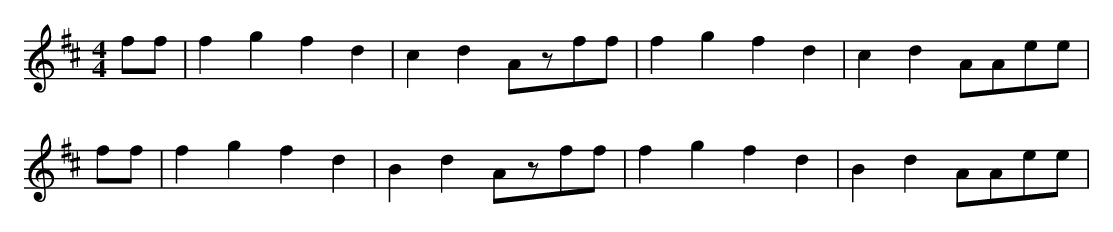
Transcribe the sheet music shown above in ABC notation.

X:1
M:4/4
K:D
ff|f2g2 f2d2|c2d2 Azff|f2g2 f2d2|c2d2 AAee|
ff|f2g2 f2d2|B2d2 Azff|f2g2 f2d2|B2d2 AAee|
